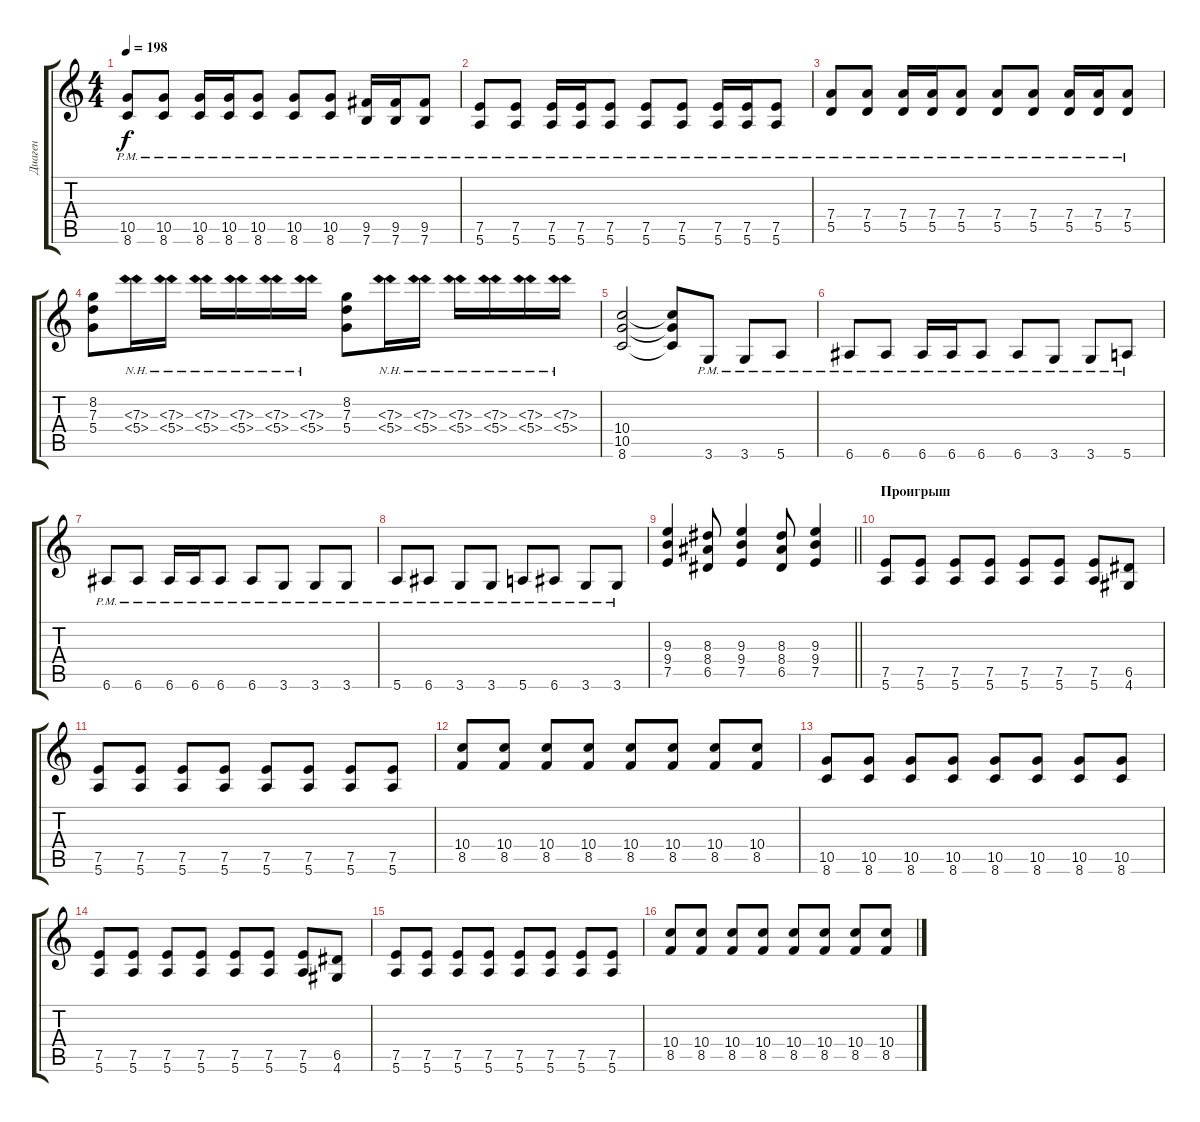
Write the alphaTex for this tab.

\track ("Диаген" "Диаген") {instrument distortionguitar}
\staff {score tabs}
\tuning (E4 B3 G3 D3 A2 E2) {hide}
\ts (4 4)
\tempo 198
\clef g2
\ks c
(10.5{pm} 8.6{pm}).8{dy f} (10.5{pm} 8.6{pm}).8 (10.5{pm} 8.6{pm}).16 (10.5{pm} 8.6{pm}).16 (10.5{pm} 8.6{pm}).8 (10.5{pm} 8.6{pm}).8 (10.5{pm} 8.6{pm}).8 (9.5{pm} 7.6{pm}).16 (9.5{pm} 7.6{pm}).16 (9.5{pm} 7.6{pm}).8 |
(7.5{pm} 5.6{pm}).8 (7.5{pm} 5.6{pm}).8 (7.5{pm} 5.6{pm}).16 (7.5{pm} 5.6{pm}).16 (7.5{pm} 5.6{pm}).8 (7.5{pm} 5.6{pm}).8 (7.5{pm} 5.6{pm}).8 (7.5{pm} 5.6{pm}).16 (7.5{pm} 5.6{pm}).16 (7.5{pm} 5.6{pm}).8 |
(7.4{pm} 5.5{pm}).8 (7.4{pm} 5.5{pm}).8 (7.4{pm} 5.5{pm}).16 (7.4{pm} 5.5{pm}).16 (7.4{pm} 5.5{pm}).8 (7.4{pm} 5.5{pm}).8 (7.4{pm} 5.5{pm}).8 (7.4{pm} 5.5{pm}).16 (7.4{pm} 5.5{pm}).16 (7.4{pm} 5.5{pm}).8 |
(8.2 7.3 5.4).8 (7.3{nh} 5.4{nh}).16 (7.3{nh} 5.4{nh}).16 (7.3{nh} 5.4{nh}).16 (7.3{nh} 5.4{nh}).16 (7.3{nh} 5.4{nh}).16 (7.3{nh} 5.4{nh}).16 (8.2 7.3 5.4).8 (7.3{nh} 5.4{nh}).16 (7.3{nh} 5.4{nh}).16 (7.3{nh} 5.4{nh}).16 (7.3{nh} 5.4{nh}).16 (7.3{nh} 5.4{nh}).16 (7.3{nh} 5.4{nh}).16 |
(10.4 10.5 8.6).2 (10.4{t} 10.5{t} 8.6{t}).8 3.6{pm}.8 3.6{pm}.8 5.6{pm}.8 |
6.6{pm}.8 6.6{pm}.8 6.6{pm}.16 6.6{pm}.16 6.6{pm}.8 6.6{pm}.8 3.6{pm}.8 3.6{pm}.8 5.6{pm}.8 |
6.6{pm}.8 6.6{pm}.8 6.6{pm}.16 6.6{pm}.16 6.6{pm}.8 6.6{pm}.8 3.6{pm}.8 3.6{pm}.8 3.6{pm}.8 |
5.6{pm}.8 6.6{pm}.8 3.6{pm}.8 3.6{pm}.8 5.6{pm}.8 6.6{pm}.8 3.6{pm}.8 3.6{pm}.8 |
\barLineRight lightlight
(9.3 9.4 7.5).4 (8.3 8.4 6.5).8 (9.3 9.4 7.5).4 (8.3 8.4 6.5).8 (9.3 9.4 7.5).4 |
\section ("" "Проигрыш")
(7.5 5.6).8 (7.5 5.6).8 (7.5 5.6).8 (7.5 5.6).8 (7.5 5.6).8 (7.5 5.6).8 (7.5 5.6).8 (6.5 4.6).8 |
(7.5 5.6).8 (7.5 5.6).8 (7.5 5.6).8 (7.5 5.6).8 (7.5 5.6).8 (7.5 5.6).8 (7.5 5.6).8 (7.5 5.6).8 |
(10.4 8.5).8 (10.4 8.5).8 (10.4 8.5).8 (10.4 8.5).8 (10.4 8.5).8 (10.4 8.5).8 (10.4 8.5).8 (10.4 8.5).8 |
(10.5 8.6).8 (10.5 8.6).8 (10.5 8.6).8 (10.5 8.6).8 (10.5 8.6).8 (10.5 8.6).8 (10.5 8.6).8 (10.5 8.6).8 |
(7.5 5.6).8 (7.5 5.6).8 (7.5 5.6).8 (7.5 5.6).8 (7.5 5.6).8 (7.5 5.6).8 (7.5 5.6).8 (6.5 4.6).8 |
(7.5 5.6).8 (7.5 5.6).8 (7.5 5.6).8 (7.5 5.6).8 (7.5 5.6).8 (7.5 5.6).8 (7.5 5.6).8 (7.5 5.6).8 |
(10.4 8.5).8 (10.4 8.5).8 (10.4 8.5).8 (10.4 8.5).8 (10.4 8.5).8 (10.4 8.5).8 (10.4 8.5).8 (10.4 8.5).8
